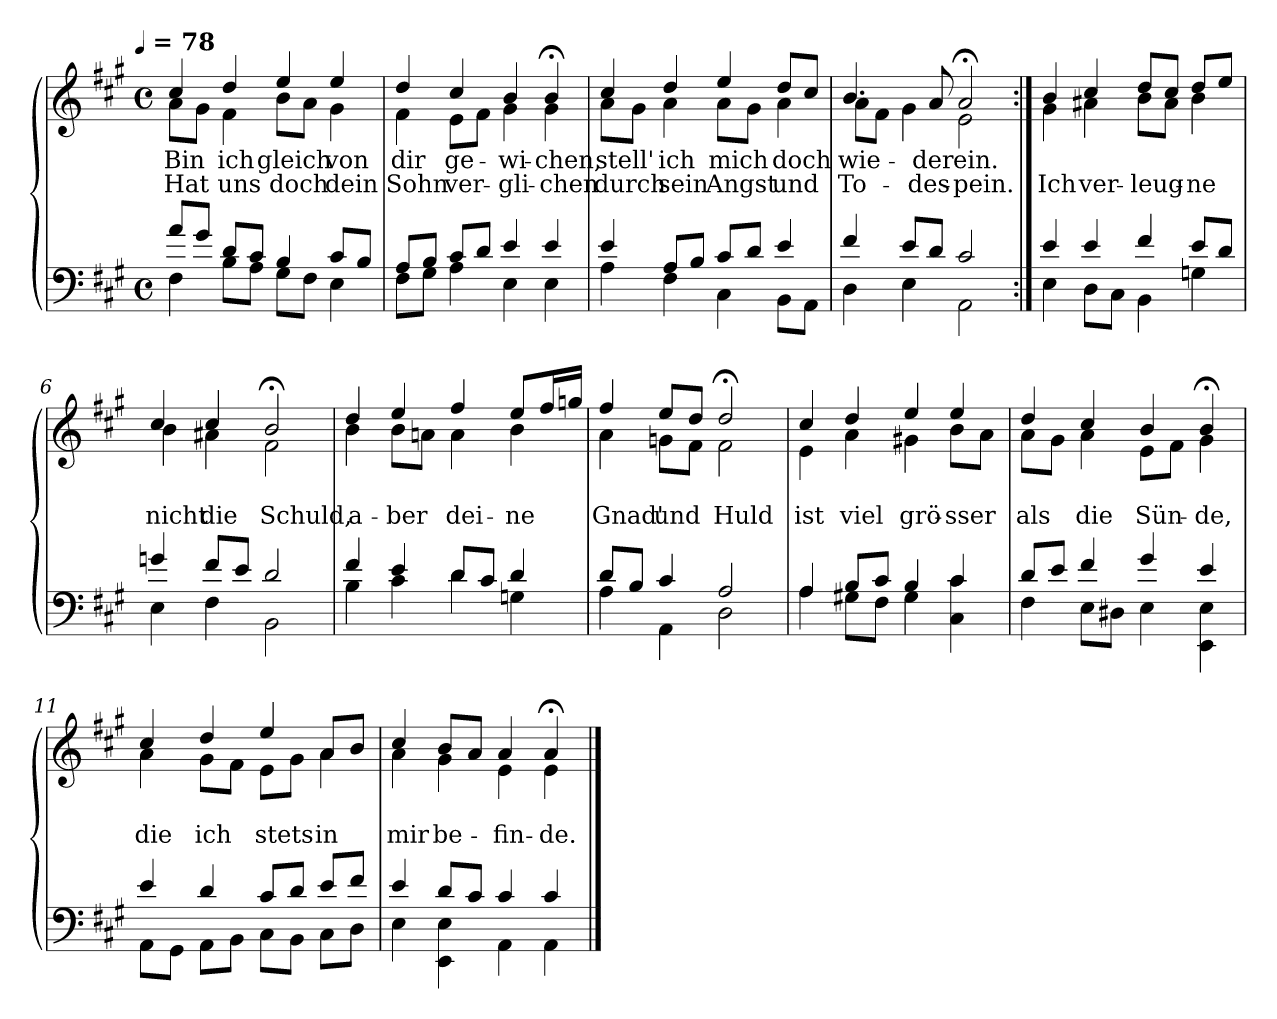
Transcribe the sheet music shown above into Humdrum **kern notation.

**kern	**kern	**text	**text	**dynam
*part1	*part1	*part1	*part1	*part1
*staff2	*staff1	*staff1	*staff1	*staff1/2
*clefF4	*clefG2	*	*	*
*k[f#c#g#]	*k[f#c#g#]	*	*	*
!!LO:TX:omd:t=[quarter] = 78
*M4/4	*M4/4	*	*	*
*met(c)	*met(c)	*	*	*
*MM78	*MM78	*	*	*
=1	=1	=1	=1	=1
*^	*^	*	*	*
8aL	4F#	4cc#	8aL	Bin	Hat	.
8g#J	.	.	8g#J	.	.	.
8dL	8BL	4dd	4f#	ich	uns	.
8c#J	8AJ	.	.	.	.	.
4B	8G#L	4ee	8bL	gleich	doch	.
.	8F#J	.	8aJ	.	.	.
8c#L	4E	4ee	4g#	von	dein	.
8BJ	.	.	.	.	.	.
=2	=2	=2	=2	=2	=2	=2
8AL	8F#L	4dd	4f#	dir	Sohn	.
8BJ	8G#J	.	.	.	.	.
8c#L	4A	4cc#	8eL	ge-	ver-	.
8dJ	.	.	8f#J	.	.	.
4e	4E	4b	4g#	-wi-	-gli-	.
4e	4E	4b;<	4g#	-chen,	-chen	.
=3	=3	=3	=3	=3	=3	=3
4e	4A	4cc#	8aL	stell'	durch	.
.	.	.	8g#J	.	.	.
8AL	4F#	4dd	4a	ich	sein	.
8BJ	.	.	.	.	.	.
8c#L	4C#	4ee	8aL	mich	Angst	.
8dJ	.	.	8g#J	.	.	.
4e	8BBL	8ddL	4a	doch	und	♩ = 75
.	8AAJ	8cc#J	.	.	.	.
=4	=4	=4	=4	=4	=4	=4
*	*	*MM72	*	*	*	*
4f#	4D	4.b	8aL	wie-	To-	.
.	.	.	8f#J	.	.	.
8eL	4E	.	4g#	.	.	.
8dJ	.	8a	.	-der	-des-	.
2c#	2AA	2a;<	2e	ein.	-pein.	.
=5:|!	=5:|!	=5:|!	=5:|!	=5:|!	=5:|!	=5:|!
*	*	*MM75	*	*	*	*
4e	4E	4b	4g#	.	Ich	.
4e	8DL	4cc#	4a#X	.	ver-	.
.	8C#J	.	.	.	.	.
4f#	4BB	8ddL	8bL	.	-leug-	.
.	.	8cc#J	8a#J	.	.	.
8eL	4Gn	8ddL	4b	.	-ne	.
8dJ	.	8eeJ	.	.	.	.
!!LO:LB:g=z	!!
=6	=6	=6	=6	=6	=6	=6
4gn	4E	4cc#	4b	.	nicht	.
8f#L	4F#	4cc#	4a#X	.	die	♩ = 72
8eJ	.	.	.	.	.	.
2d	2BB	2b;<	2f#	.	Schuld,	.
=7	=7	=7	=7	=7	=7	=7
*	*	*MM73	*	*	*	*
4f#	4B	4dd	4b	.	a-	.
4e	4c#	4ee	8bL	.	-ber	.
.	.	.	8anJ	.	.	.
8dL	4d	4ff#	4a	.	dei-	.
8c#J	.	.	.	.	.	.
4d	4Gn	8eeL	4b	.	-ne	.
.	.	16ff#L	.	.	.	.
.	.	16ggnJJ	.	.	.	.
=8	=8	=8	=8	=8	=8	=8
*	*	*MM70	*	*	*	*
8dL	4A	4ff#	4a	.	Gnad'	.
8BJ	.	.	.	.	.	.
4c#	4AA	8eeL	8gnL	.	und	.
.	.	8ddJ	8f#J	.	.	.
2A	2D	2dd;<	2f#	.	Huld	.
=9	=9	=9	=9	=9	=9	=9
*	*	*MM73	*	*	*	*
4A	4A	4cc#	4e	.	ist	.
8BL	8G#XL	4dd	4a	.	viel	.
8c#J	8F#J	.	.	.	.	.
4B	4G#	4ee	4g#X	.	grö-	.
4c#	4C# 4c#	4ee	8bL	.	sser	.
.	.	.	8aJ	.	.	.
=10	=10	=10	=10	=10	=10	=10
8dL	4F#	4dd	8aL	.	als	.
8eJ	.	.	8g#J	.	.	.
4f#	8EL	4cc#	4a	.	die	.
.	8D#XJ	.	.	.	.	.
4g#	4E	4b	8eL	.	Sün-	♩ = 70
.	.	.	8f#J	.	.	.
4e	4EE 4E	4b;<	4g#	.	-de,	.
!!LO:LB:g=z	!!
=11	=11	=11	=11	=11	=11	=11
*	*	*MM73	*	*	*	*
4e	8AAL	4cc#	4a	.	die	.
.	8GG#J	.	.	.	.	.
4d	8AAL	4dd	8g#L	.	ich	.
.	8BBJ	.	8f#J	.	.	.
8c#L	8C#L	4ee	8eL	.	stets	.
8dJ	8BBJ	.	8g#J	.	.	.
8eL	8C#L	8aL	4a	.	in	♩ =71
8f#J	8DJ	8bJ	.	.	.	.
=12	=12	=12	=12	=12	=12	=12
*	*	*MM68	*	*	*	*
4e	4E	4cc#	4a	.	mir	.
8dL	4EE 4E	8bL	4g#	.	be-	♩ = 62
8c#J	.	8aJ	.	.	.	.
4c#	4AA	4a	4e	.	-fin-	.
4c#	4AA	4a;<	4e	.	-de.	.
*v	*v	*	*	*	*	*
*	*v	*v	*	*	*
==	==	==	==	==
*-	*-	*-	*-	*-
